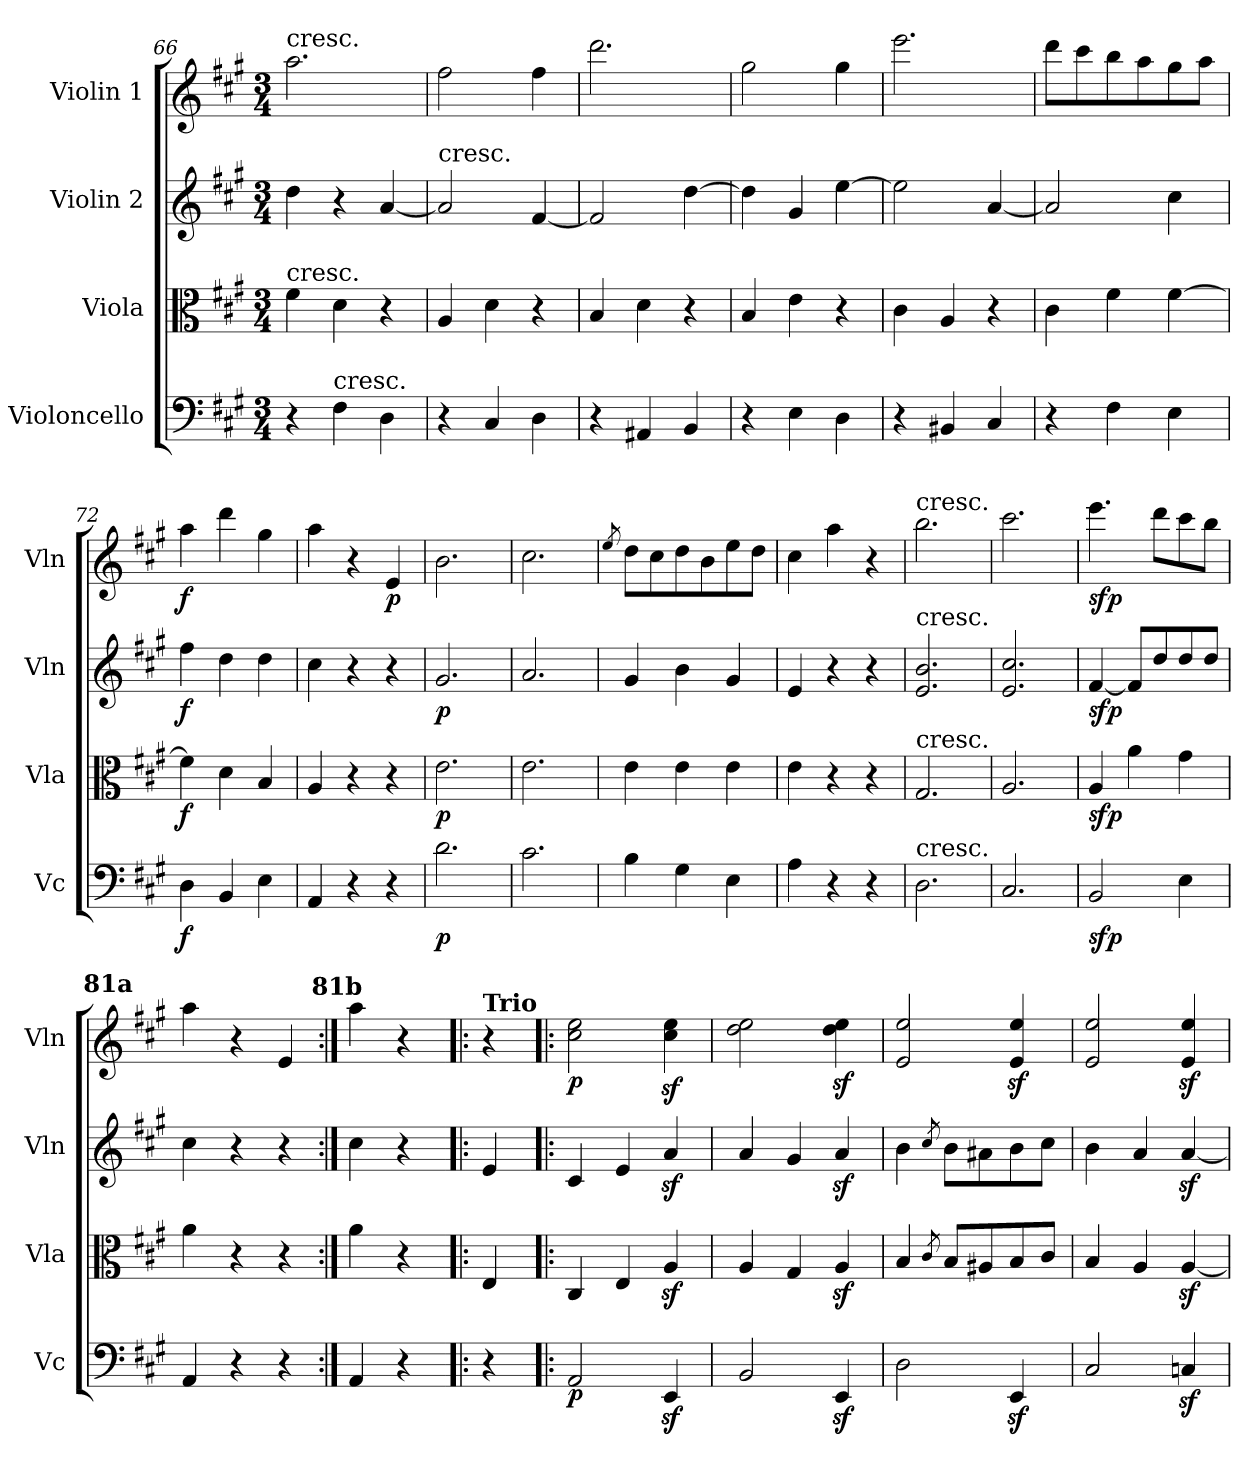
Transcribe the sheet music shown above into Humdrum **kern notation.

**kern	**dynam	**kern	**dynam	**kern	**dynam	**kern	**dynam
*part4	*part4	*part3	*part3	*part2	*part2	*part1	*part1
*staff4	*staff4	*staff3	*staff3	*staff2	*staff2	*staff1	*staff1
*I"Violoncello	*	*I"Viola	*	*I"Violin 2	*	*I"Violin 1	*
*I'Vc	*	*I'Vla	*	*I'Vln	*	*I'Vln	*
*clefF4	*	*clefC3	*	*clefG2	*	*clefG2	*
*k[f#c#g#]	*	*k[f#c#g#]	*	*k[f#c#g#]	*	*k[f#c#g#]	*
*M3/4	*	*M3/4	*	*M3/4	*	*M3/4	*
=66	=66	=66	=66	=66	=66	=66	=66
!	!	!	!	!	!	!LO:TX:a:t=cresc.	!
!	!	!LO:TX:a:t=cresc.	!	!	!	!	!
4r	.	4f#\	.	4dd\	.	2.aa\	.
!LO:TX:a:t=cresc.	!	!	!	!	!	!	!
4F#\	.	4d\	.	4r	.	.	.
4D\	.	4r	.	[4a/	.	.	.
=67	=67	=67	=67	=67	=67	=67	=67
!	!	!	!	!LO:TX:a:t=cresc.	!	!	!
4r	.	4A/	.	2a/]	.	2ff#\	.
4C#/	.	4d\	.	.	.	.	.
4D\	.	4r	.	[4f#/	.	4ff#\	.
=68	=68	=68	=68	=68	=68	=68	=68
4r	.	4B/	.	2f#/]	.	2.ddd\	.
4AA#X/	.	4d\	.	.	.	.	.
4BB/	.	4r	.	[4dd\	.	.	.
=69	=69	=69	=69	=69	=69	=69	=69
4r	.	4B/	.	4dd\]	.	2gg#\	.
4E\	.	4e\	.	4g#/	.	.	.
4D\	.	4r	.	[4ee\	.	4gg#\	.
!!LO:PB:g=z
=70	=70	=70	=70	=70	=70	=70	=70
4r	.	4c#\	.	2ee\]	.	2.eee\	.
4BB#X/	.	4A/	.	.	.	.	.
4C#/	.	4r	.	[4a/	.	.	.
=71	=71	=71	=71	=71	=71	=71	=71
4r	.	4c#\	.	2a/]	.	8ddd\L	.
.	.	.	.	.	.	8ccc#\	.
4F#\	.	4f#\	.	.	.	8bb\	.
.	.	.	.	.	.	8aa\	.
4E\	.	[4f#\	.	4cc#\	.	8gg#\	.
.	.	.	.	.	.	8aa\J	.
=72	=72	=72	=72	=72	=72	=72	=72
!	!LO:DY:b	!	!LO:DY:b	!	!LO:DY:b	!	!LO:DY:b
4D\	f	4f#\]	f	4ff#\	f	4aa\	f
4BB/	.	4d\	.	4dd\	.	4ddd\	.
4E\	.	4B/	.	4dd\	.	4gg#\	.
=73	=73	=73	=73	=73	=73	=73	=73
4AA/	.	4A/	.	4cc#\	.	4aa\	.
4r	.	4r	.	4r	.	4r	.
!	!	!	!	!	!	!	!LO:DY:b
4r	.	4r	.	4r	.	4e/	p
=74	=74	=74	=74	=74	=74	=74	=74
!	!LO:DY:b	!	!LO:DY:b	!	!LO:DY:b	!	!
2.d\	p	2.e\	p	2.g#/	p	2.b\	.
=75	=75	=75	=75	=75	=75	=75	=75
2.c#\	.	2.e\	.	2.a/	.	2.cc#\	.
!!LO:LB:g=z
=76	=76	=76	=76	=76	=76	=76	=76
.	.	.	.	.	.	8qee/	.
4B\	.	4e\	.	4g#/	.	8dd\L	.
.	.	.	.	.	.	8cc#\	.
4G#\	.	4e\	.	4b\	.	8dd\	.
.	.	.	.	.	.	8b\	.
4E\	.	4e\	.	4g#/	.	8ee\	.
.	.	.	.	.	.	8dd\J	.
=77	=77	=77	=77	=77	=77	=77	=77
4A\	.	4e\	.	4e/	.	4cc#\	.
4r	.	4r	.	4r	.	4aa\	.
4r	.	4r	.	4r	.	4r	.
=78	=78	=78	=78	=78	=78	=78	=78
!	!	!	!	!	!	!LO:TX:a:t=cresc.	!
!	!	!	!	!LO:TX:a:t=cresc.	!	!	!
!	!	!LO:TX:a:t=cresc.	!	!	!	!	!
!LO:TX:a:t=cresc.	!	!	!	!	!	!	!
2.D\	.	2.G#/	.	2.e/ 2.b/	.	2.bb\	.
=79	=79	=79	=79	=79	=79	=79	=79
2.C#/	.	2.A/	.	2.e/ 2.cc#/	.	2.ccc#\	.
=80	=80	=80	=80	=80	=80	=80	=80
!	!LO:DY:b	!	!LO:DY:b	!	!LO:DY:b	!	!LO:DY:b
2BB/	sfp	4A/	sfp	[4f#/	sfp	4.eee\	sfp
.	.	4a\	.	8f#/L]	.	.	.
.	.	.	.	8dd/	.	8ddd\L	.
4E\	.	4g#\	.	8dd/	.	8ccc#\	.
.	.	.	.	8dd/J	.	8bb\J	.
!!LO:REH:place=s1:a:enc=none:fs=8:t=81a
=81	=81	=81	=81	=81	=81	=81	=81
4AA/	.	4a\	.	4cc#\	.	4aa\	.
4r	.	4r	.	4r	.	4r	.
4r	.	4r	.	4r	.	4e/	.
!!LO:REH:place=s1:a:enc=none:fs=8:t=81b
=81X1:|!	=81X1:|!	=81X1:|!	=81X1:|!	=81X1:|!	=81X1:|!	=81X1:|!	=81X1:|!
4AA/	.	4a\	.	4cc#\	.	4aa\	.
4r	.	4r	.	4r	.	4r	.
!!LO:PB:g=z
=81X2|!:	=81X2|!:	=81X2|!:	=81X2|!:	=81X2|!:	=81X2|!:	=81X2|!:	=81X2|!:
!	!	!	!	!	!	!LO:TX:a:B:t=Trio	!
4r	.	4E/	.	4e/	.	4r	.
=82	=82	=82	=82	=82	=82	=82	=82
!	!LO:DY:b	!	!	!	!	!	!LO:DY:b
2AA/	p	4C#/	.	4c#/	.	2cc#\ 2ee\	p
.	.	4E/	.	4e/	.	.	.
4EEz</	.	4Az</	.	4az</	.	4cc#\z< 4ee\z<	.
=83	=83	=83	=83	=83	=83	=83	=83
2BB/	.	4A/	.	4a/	.	2dd\ 2ee\	.
.	.	4G#/	.	4g#/	.	.	.
4EEz</	.	4Az</	.	4az</	.	4dd\z< 4ee\z<	.
=84	=84	=84	=84	=84	=84	=84	=84
2D\	.	4B/	.	4b\	.	2e/ 2ee/	.
.	.	8qc#/	.	8qcc#/	.	.	.
.	.	8B/L	.	8b\L	.	.	.
.	.	8A#X/	.	8a#X\	.	.	.
4EEz</	.	8B/	.	8b\	.	4e/z< 4ee/z<	.
.	.	8c#/J	.	8cc#\J	.	.	.
=85	=85	=85	=85	=85	=85	=85	=85
2C#/	.	4B/	.	4b\	.	2e/ 2ee/	.
.	.	4A/	.	4a/	.	.	.
4Cnz</	.	[4Az</	.	[4az</	.	4e/z< 4ee/z<	.
=	=	=	=	=	=	=	=
*-	*-	*-	*-	*-	*-	*-	*-
